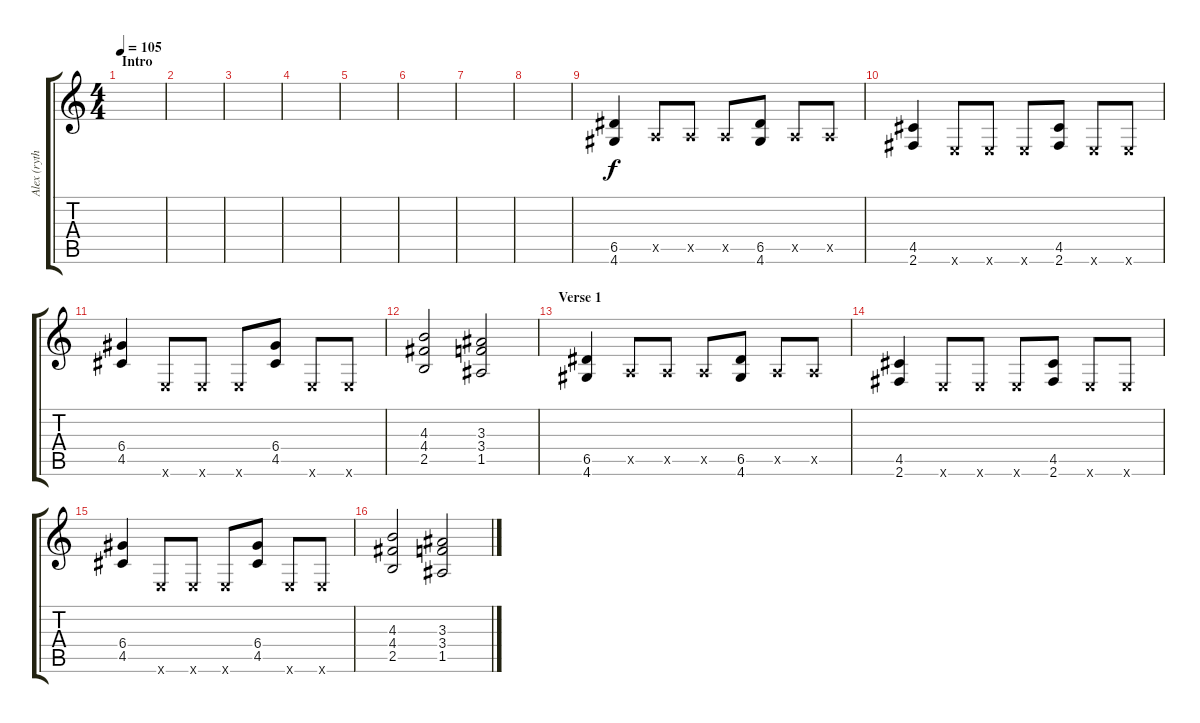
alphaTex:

\track ("Alex (rythm guitar)" "Alex (ryth") {instrument electricguitarclean}
\staff {score tabs}
\tuning (E4 B3 G3 D3 A2 E2) {hide}
\ts (4 4)
\section ("" "Intro")
\tempo 105
\clef g2
\ks c
|
|
|
|
|
|
|
|
(6.5 4.6).4 0.5{x}.8 0.5{x}.8 0.5{x}.8 (6.5 4.6).8 0.5{x}.8 0.5{x}.8 |
(4.5 2.6).4 0.6{x}.8 0.6{x}.8 0.6{x}.8 (4.5 2.6).8 0.6{x}.8 0.6{x}.8 |
(6.4 4.5).4 0.6{x}.8 0.6{x}.8 0.6{x}.8 (6.4 4.5).8 0.6{x}.8 0.6{x}.8 |
(4.3 4.4 2.5).2 (3.3 3.4 1.5).2 |
\section ("" "Verse 1")
(6.5 4.6).4 0.5{x}.8 0.5{x}.8 0.5{x}.8 (6.5 4.6).8 0.5{x}.8 0.5{x}.8 |
(4.5 2.6).4 0.6{x}.8 0.6{x}.8 0.6{x}.8 (4.5 2.6).8 0.6{x}.8 0.6{x}.8 |
(6.4 4.5).4 0.6{x}.8 0.6{x}.8 0.6{x}.8 (6.4 4.5).8 0.6{x}.8 0.6{x}.8 |
(4.3 4.4 2.5).2 (3.3 3.4 1.5).2
